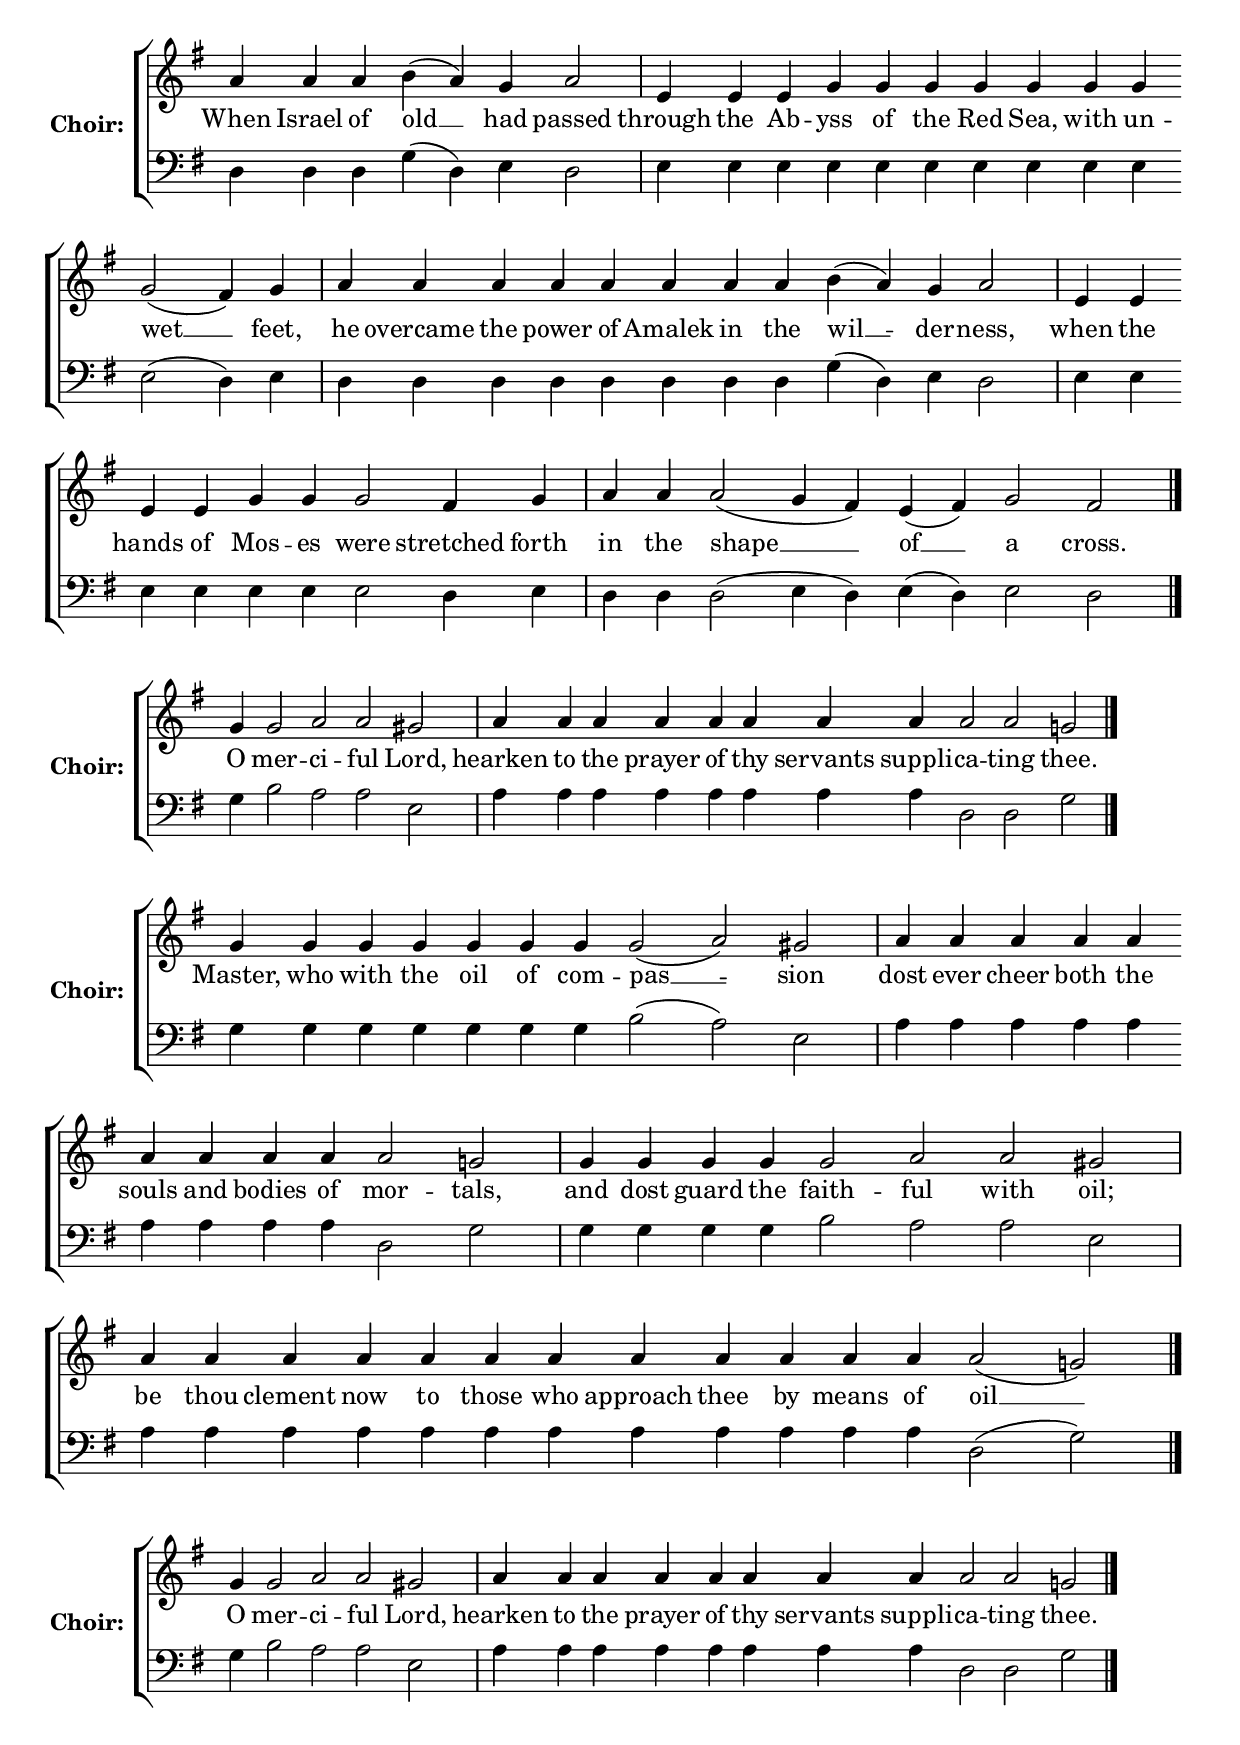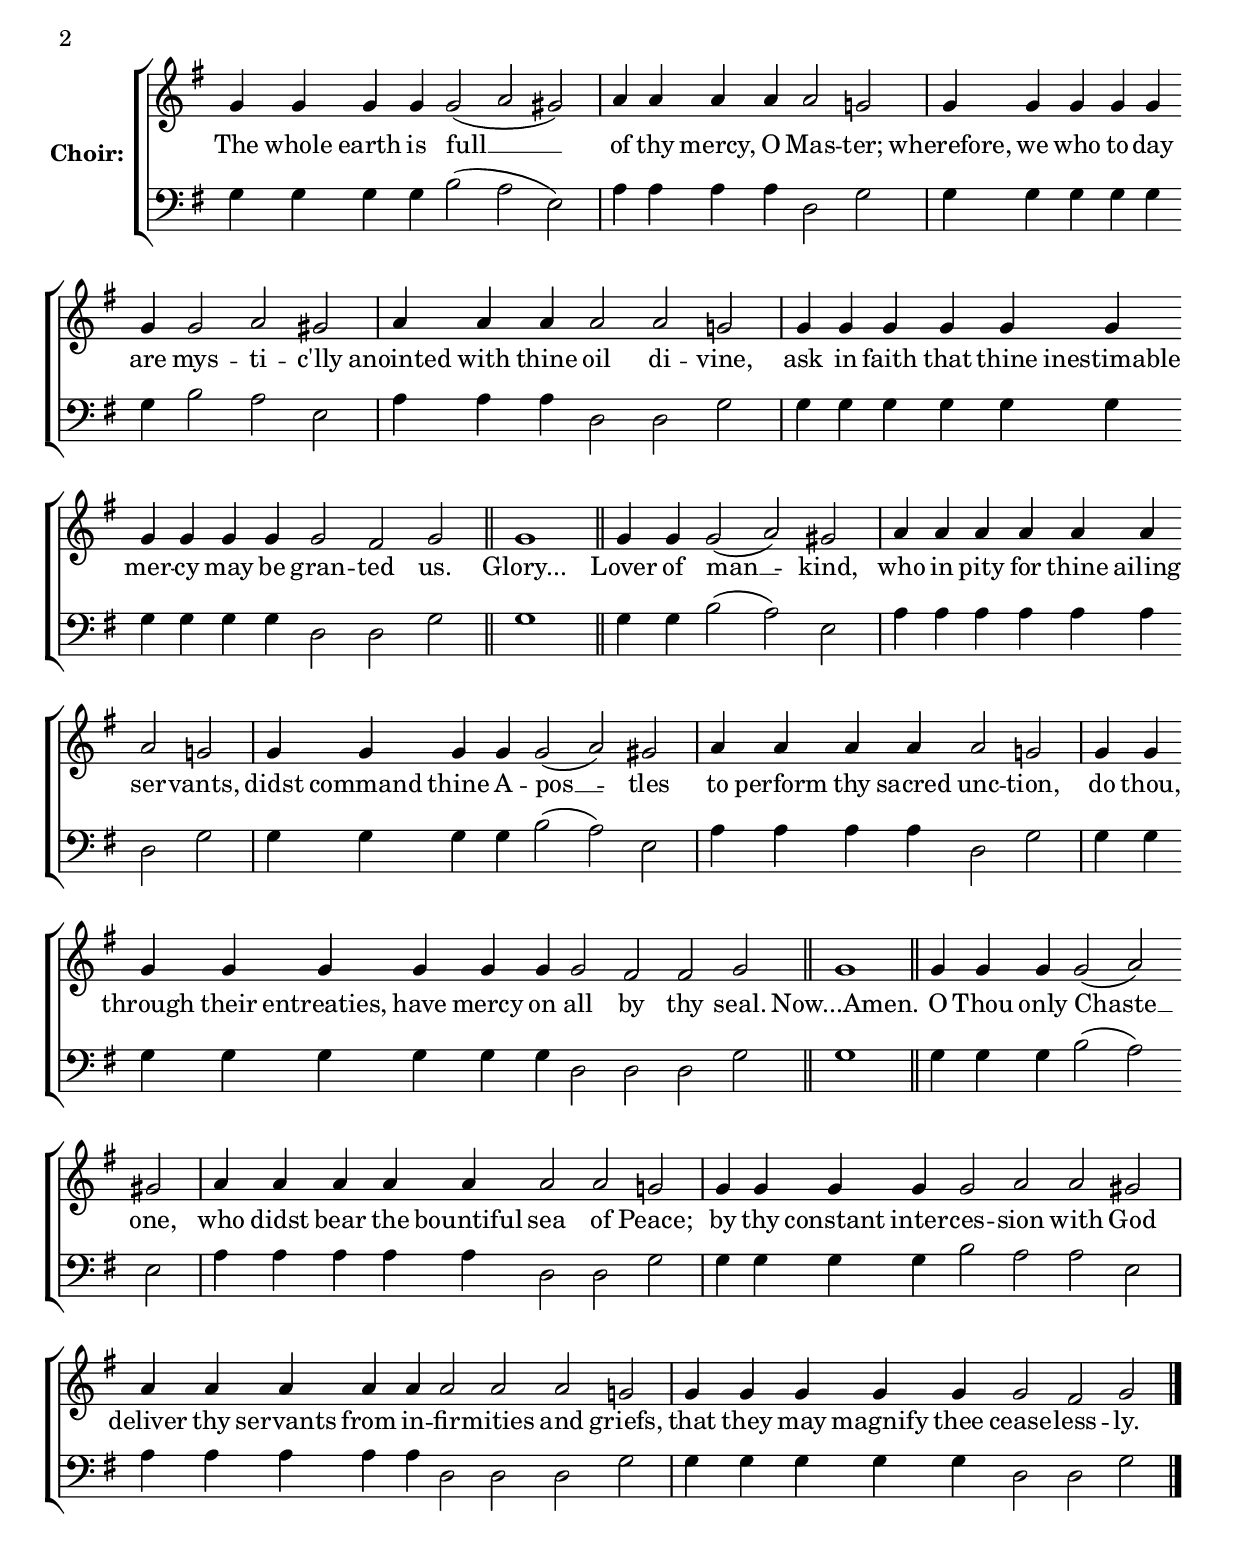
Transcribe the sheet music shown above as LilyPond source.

\version "2.16.2"

% =======================
% Global Variables
% =======================
alignleft = \once \override LyricText #'self-alignment-X = #-1

% =======================
% Score for Ode 1
% =======================
%
% voices
%
Sop = {
	\bar "" a'4 \bar "" a'4 \bar "" a'4 \bar "" b'4 ( a'4 ) \bar "" g'4 \bar "" a'2 \bar "|" e'4 \bar "" e'4 \bar "" e'4 \bar "" g'4 \bar "" g'4 \bar "" g'4 \bar "" g'4 \bar "" g'4 \bar "" g'4 \bar "" g'4 \bar "" g'2 ( fis'4 ) \bar "" g'4 \bar "|" a'4 \bar "" a'4 \bar "" a'4 \bar "" a'4 \bar "" a'4 \bar "" a'4 \bar "" a'4 \bar "" a'4 \bar "" b'4 ( a'4 ) \bar "" g'4 \bar "" a'2 \bar "|" e'4 \bar "" e'4 \bar "" e'4 \bar "" e'4 \bar "" g'4 \bar "" g'4 \bar "" g'2 \bar "" fis'4 \bar "" g'4 \bar "|" a'4 \bar "" a'4 \bar "" a'2 ( g'4 fis'4 ) \bar "" e'4 ( fis'4 ) \bar "" g'2 \bar "" fis'2 \bar "|." 
}

Bass = {
	\bar "" d4 \bar "" d4 \bar "" d4 \bar "" g4 ( d4 ) \bar "" e4 \bar "" d2 \bar "|" e4 \bar "" e4 \bar "" e4 \bar "" e4 \bar "" e4 \bar "" e4 \bar "" e4 \bar "" e4 \bar "" e4 \bar "" e4 \bar "" e2 ( d4 ) \bar "" e4 \bar "|" d4 \bar "" d4 \bar "" d4 \bar "" d4 \bar "" d4 \bar "" d4 \bar "" d4 \bar "" d4 \bar "" g4 ( d4 ) \bar "" e4 \bar "" d2 \bar "|" e4 \bar "" e4 \bar "" e4 \bar "" e4 \bar "" e4 \bar "" e4 \bar "" e2 \bar "" d4 \bar "" e4 \bar "|" d4 \bar "" d4 \bar "" d2 ( e4 d4 ) \bar "" e4 ( d4 ) \bar "" e2 \bar "" d2 \bar "|." 
}


% =======================
% Lyrics
% =======================
words = \lyricmode {
	When Israel of 
	old __ 
	had 
	passed 
	through the Ab 
	-- yss of the Red Sea, with un 
	-- wet __ 
	feet, 
	he overcame the power of Amalek in the 
	wil __ 
	-- der 
	-- ness, 
	when the hands of 
	Mos -- es 
	were 
	stretched 
	forth 
	in the 
	shape __ __ 
	of __ 
	a 
	cross. 
}

\score {

% This produces a lilypond error, but still seems to render OK, so...
\header { title = "Ode 1" }

  \new ChoirStaff \with {
    instrumentName = \markup \bold "Choir:"
  }
  <<
    #(set-accidental-style 'neo-modern 'Score)
    \new Staff {
      \key g \major
      \cadenzaOn
      <<{
	  \new Voice = "Sop" {
	    %\voiceOne
	    \Sop
	  }
	}>>
    }
    \new Lyrics \lyricsto "Sop" { \words }
    \new Staff {
      \key g \major
      \clef bass
      \cadenzaOn
      <<{
	  \new Voice = "Bass" {
	    %\voiceOne
	    \Bass
	  }
	}>>
    }
  >>
}

%
% voices
%
Sop = {
	\bar "" g'4 \bar "" g'2 \bar "" a'2 \bar "" a'2 \bar "" gis' \bar "|" a'4 \bar "" a'4 \bar "" a'4 \bar "" a'4 \bar "" a'4 \bar "" a'4 \bar "" a'4 \bar "" a'4 \bar "" a'2 \bar "" a'2 \bar "" g'2 \bar "|." 
}

Bass = {
	\bar "" g4 \bar "" b2 \bar "" a2 \bar "" a2 \bar "" e2 \bar "|" a4 \bar "" a4 \bar "" a4 \bar "" a4 \bar "" a4 \bar "" a4 \bar "" a4 \bar "" a4 \bar "" d2 \bar "" d2 \bar "" g2 \bar "|." 
}


% =======================
% Lyrics
% =======================
words = \lyricmode {
	O 
	mer -- 
	ci -- ful 
	Lord, 
	hearken to the prayer of thy servants suppli 
	-- ca -- ting 
	thee. 
}

\score {


  \new ChoirStaff \with {
    instrumentName = \markup \bold "Choir:"
  }
  <<
    #(set-accidental-style 'neo-modern 'Score)
    \new Staff {
      \key g \major
      \cadenzaOn
      <<{
	  \new Voice = "Sop" {
	    %\voiceOne
	    \Sop
	  }
	}>>
    }
    \new Lyrics \lyricsto "Sop" { \words }
    \new Staff {
      \key g \major
      \clef bass
      \cadenzaOn
      <<{
	  \new Voice = "Bass" {
	    %\voiceOne
	    \Bass
	  }
	}>>
    }
  >>
}

%
% voices
%
Sop = {
	\bar "" g'4 \bar "" g'4 \bar "" g'4 \bar "" g'4 \bar "" g'4 \bar "" g'4 \bar "" g'4 \bar "" g'2 ( a'2 ) \bar "" gis' \bar "|" a'4 \bar "" a'4 \bar "" a'4 \bar "" a'4 \bar "" a'4 \bar "" a'4 \bar "" a'4 \bar "" a'4 \bar "" a'4 \bar "" a'2 \bar "" g'2 \bar "|" g'4 \bar "" g'4 \bar "" g'4 \bar "" g'4 \bar "" g'2 \bar "" a'2 \bar "" a'2 \bar "" gis' \bar "|" a'4 \bar "" a'4 \bar "" a'4 \bar "" a'4 \bar "" a'4 \bar "" a'4 \bar "" a'4 \bar "" a'4 \bar "" a'4 \bar "" a'4 \bar "" a'4 \bar "" a'4 \bar "" a'2 ( g'2 ) \bar "|." 
}

Bass = {
	\bar "" g4 \bar "" g4 \bar "" g4 \bar "" g4 \bar "" g4 \bar "" g4 \bar "" g4 \bar "" b2 ( a2 ) \bar "" e2 \bar "|" a4 \bar "" a4 \bar "" a4 \bar "" a4 \bar "" a4 \bar "" a4 \bar "" a4 \bar "" a4 \bar "" a4 \bar "" d2 \bar "" g2 \bar "|" g4 \bar "" g4 \bar "" g4 \bar "" g4 \bar "" b2 \bar "" a2 \bar "" a2 \bar "" e2 \bar "|" a4 \bar "" a4 \bar "" a4 \bar "" a4 \bar "" a4 \bar "" a4 \bar "" a4 \bar "" a4 \bar "" a4 \bar "" a4 \bar "" a4 \bar "" a4 \bar "" d2 ( g2 ) \bar "|." 
}


% =======================
% Lyrics
% =======================
words = \lyricmode {
	Master, who with the oil of com 
	-- pas __ 
	-- sion 
	dost ever cheer both the souls and bodies of 
	mor -- 
	tals, 
	and dost guard the 
	faith -- 
	ful with 
	oil; 
	be thou clement now to those who approach thee by means of 
	oil __ 
}

\score {


  \new ChoirStaff \with {
    instrumentName = \markup \bold "Choir:"
  }
  <<
    #(set-accidental-style 'neo-modern 'Score)
    \new Staff {
      \key g \major
      \cadenzaOn
      <<{
	  \new Voice = "Sop" {
	    %\voiceOne
	    \Sop
	  }
	}>>
    }
    \new Lyrics \lyricsto "Sop" { \words }
    \new Staff {
      \key g \major
      \clef bass
      \cadenzaOn
      <<{
	  \new Voice = "Bass" {
	    %\voiceOne
	    \Bass
	  }
	}>>
    }
  >>
}

%
% voices
%
Sop = {
	\bar "" g'4 \bar "" g'2 \bar "" a'2 \bar "" a'2 \bar "" gis' \bar "|" a'4 \bar "" a'4 \bar "" a'4 \bar "" a'4 \bar "" a'4 \bar "" a'4 \bar "" a'4 \bar "" a'4 \bar "" a'2 \bar "" a'2 \bar "" g'2 \bar "|." 
}

Bass = {
	\bar "" g4 \bar "" b2 \bar "" a2 \bar "" a2 \bar "" e2 \bar "|" a4 \bar "" a4 \bar "" a4 \bar "" a4 \bar "" a4 \bar "" a4 \bar "" a4 \bar "" a4 \bar "" d2 \bar "" d2 \bar "" g2 \bar "|." 
}


% =======================
% Lyrics
% =======================
words = \lyricmode {
	O 
	mer -- 
	ci -- ful 
	Lord, 
	hearken to the prayer of thy servants suppli 
	-- ca -- ting 
	thee. 
}

\score {


  \new ChoirStaff \with {
    instrumentName = \markup \bold "Choir:"
  }
  <<
    #(set-accidental-style 'neo-modern 'Score)
    \new Staff {
      \key g \major
      \cadenzaOn
      <<{
	  \new Voice = "Sop" {
	    %\voiceOne
	    \Sop
	  }
	}>>
    }
    \new Lyrics \lyricsto "Sop" { \words }
    \new Staff {
      \key g \major
      \clef bass
      \cadenzaOn
      <<{
	  \new Voice = "Bass" {
	    %\voiceOne
	    \Bass
	  }
	}>>
    }
  >>
}

%
% voices
%
Sop = {
	\bar "" g'4 \bar "" g'4 \bar "" g'4 \bar "" g'4 \bar "" g'2 ( a'2 gis' ) \bar "|" a'4 \bar "" a'4 \bar "" a'4 \bar "" a'4 \bar "" a'2 \bar "" g'2 \bar "|" g'4 \bar "" g'4 \bar "" g'4 \bar "" g'4 \bar "" g'4 \bar "" g'4 \bar "" g'2 \bar "" a'2 \bar "" gis' \bar "|" a'4 \bar "" a'4 \bar "" a'4 \bar "" a'2 \bar "" a'2 \bar "" g'2 \bar "|" g'4 \bar "" g'4 \bar "" g'4 \bar "" g'4 \bar "" g'4 \bar "" g'4 \bar "" g'4 \bar "" g'4 \bar "" g'4 \bar "" g'4 \bar "" g'2 \bar "" fis'2 \bar "" g' \bar "||" g'1 \bar "||" g'4 \bar "" g'4 \bar "" g'2 ( a'2 ) \bar "" gis' \bar "|" a'4 \bar "" a'4 \bar "" a'4 \bar "" a'4 \bar "" a'4 \bar "" a'4 \bar "" a'2 \bar "" g'2 \bar "|" g'4 \bar "" g'4 \bar "" g'4 \bar "" g'4 \bar "" g'2 ( a'2 ) \bar "" gis' \bar "|" a'4 \bar "" a'4 \bar "" a'4 \bar "" a'4 \bar "" a'2 \bar "" g'2 \bar "|" g'4 \bar "" g'4 \bar "" g'4 \bar "" g'4 \bar "" g'4 \bar "" g'4 \bar "" g'4 \bar "" g'4 \bar "" g'2 \bar "" fis'2 \bar "" fis'2 \bar "" g' \bar "||" g'1 \bar "||" g'4 \bar "" g'4 \bar "" g'4 \bar "" g'2 ( a'2 ) \bar "" gis' \bar "|" a'4 \bar "" a'4 \bar "" a'4 \bar "" a'4 \bar "" a'4 \bar "" a'2 \bar "" a'2 \bar "" g'2 \bar "|" g'4 \bar "" g'4 \bar "" g'4 \bar "" g'4 \bar "" g'2 \bar "" a'2 \bar "" a'2 \bar "" gis' \bar "|" a'4 \bar "" a'4 \bar "" a'4 \bar "" a'4 \bar "" a'4 \bar "" a'2 \bar "" a'2 \bar "" a'2 \bar "" g'2 \bar "|" g'4 \bar "" g'4 \bar "" g'4 \bar "" g'4 \bar "" g'4 \bar "" g'2 \bar "" fis'2 \bar "" g' \bar "|." 
}

Bass = {
	\bar "" g4 \bar "" g4 \bar "" g4 \bar "" g4 \bar "" b2 ( a2 e2 ) \bar "|" a4 \bar "" a4 \bar "" a4 \bar "" a4 \bar "" d2 \bar "" g2 \bar "|" g4 \bar "" g4 \bar "" g4 \bar "" g4 \bar "" g4 \bar "" g4 \bar "" b2 \bar "" a2 \bar "" e2 \bar "|" a4 \bar "" a4 \bar "" a4 \bar "" d2 \bar "" d2 \bar "" g2 \bar "|" g4 \bar "" g4 \bar "" g4 \bar "" g4 \bar "" g4 \bar "" g4 \bar "" g4 \bar "" g4 \bar "" g4 \bar "" g4 \bar "" d2 \bar "" d2 \bar "" g2 \bar "||" g1 \bar "||" g4 \bar "" g4 \bar "" b2 ( a2 ) \bar "" e2 \bar "|" a4 \bar "" a4 \bar "" a4 \bar "" a4 \bar "" a4 \bar "" a4 \bar "" d2 \bar "" g2 \bar "|" g4 \bar "" g4 \bar "" g4 \bar "" g4 \bar "" b2 ( a2 ) \bar "" e2 \bar "|" a4 \bar "" a4 \bar "" a4 \bar "" a4 \bar "" d2 \bar "" g2 \bar "|" g4 \bar "" g4 \bar "" g4 \bar "" g4 \bar "" g4 \bar "" g4 \bar "" g4 \bar "" g4 \bar "" d2 \bar "" d2 \bar "" d2 \bar "" g2 \bar "||" g1 \bar "||" g4 \bar "" g4 \bar "" g4 \bar "" b2 ( a2 ) \bar "" e2 \bar "|" a4 \bar "" a4 \bar "" a4 \bar "" a4 \bar "" a4 \bar "" d2 \bar "" d2 \bar "" g2 \bar "|" g4 \bar "" g4 \bar "" g4 \bar "" g4 \bar "" b2 \bar "" a2 \bar "" a2 \bar "" e2 \bar "|" a4 \bar "" a4 \bar "" a4 \bar "" a4 \bar "" a4 \bar "" d2 \bar "" d2 \bar "" d2 \bar "" g2 \bar "|" g4 \bar "" g4 \bar "" g4 \bar "" g4 \bar "" g4 \bar "" d2 \bar "" d2 \bar "" g2 \bar "|." 
}


% =======================
% Lyrics
% =======================
words = \lyricmode {
	The whole earth is 
	full __ __ 
	of thy mercy, O 
	Mas -- 
	ter; 
	wherefore, we who to -- day are 
	mys -- 
	ti -- 
	c'lly 
	anointed with thine 
	oil di 
	-- vine, 
	ask in faith that thine inestimable mer -- cy may be 
	gran -- 
	ted 
	us. 
	Glory... 
	Lover of 
	man __ 
	-- kind, 
	who in pity for thine ailing 
	ser -- 
	vants, 
	didst command thine A 
	-- pos __ 
	-- tles 
	to perform thy sacred 
	unc -- 
	tion, 
	do thou, through their entreaties, have mercy on 
	all 
	by thy 
	seal. 
	Now...Amen. 
	O Thou only 
	Chaste __ 
	one, 
	who didst bear the bountiful 
	sea of 
	Peace; 
	by thy constant inter 
	-- ces 
	-- sion with 
	God 
	deliver thy servants from in 
	-- fir -- mities and 
	griefs, 
	that they may magnify thee 
	cease -- 
	less -- 
	ly. 
}

\score {


  \new ChoirStaff \with {
    instrumentName = \markup \bold "Choir:"
  }
  <<
    #(set-accidental-style 'neo-modern 'Score)
    \new Staff {
      \key g \major
      \cadenzaOn
      <<{
	  \new Voice = "Sop" {
	    %\voiceOne
	    \Sop
	  }
	}>>
    }
    \new Lyrics \lyricsto "Sop" { \words }
    \new Staff {
      \key g \major
      \clef bass
      \cadenzaOn
      <<{
	  \new Voice = "Bass" {
	    %\voiceOne
	    \Bass
	  }
	}>>
    }
  >>
}


% =======================
% Layout
% =======================
\layout {
  \context {
    \Score
    \remove "Bar_number_engraver"
  }
  \context {
    \Staff
    \remove "Time_signature_engraver"
  }
}			
